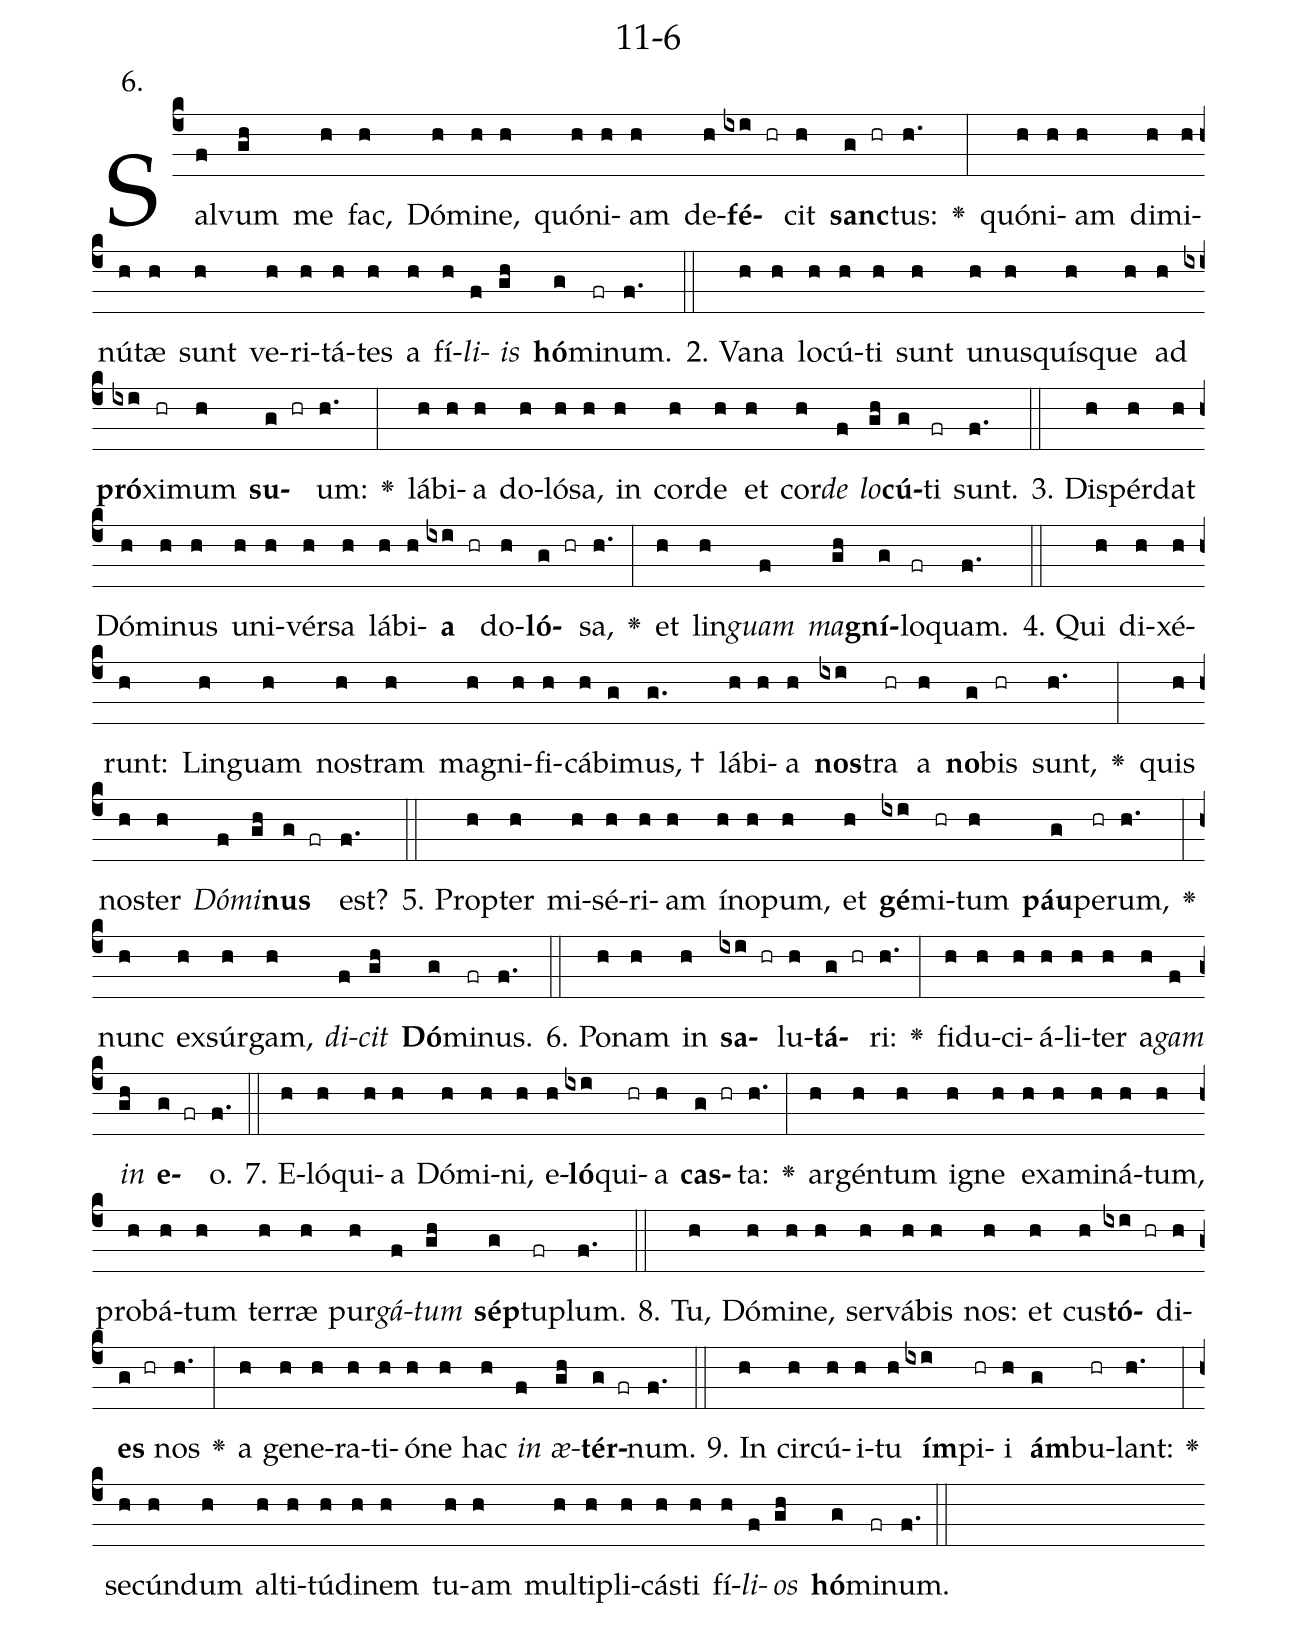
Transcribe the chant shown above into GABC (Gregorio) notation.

name: 11-6;
annotation: 6.;
%%
(c4)Sal(f)vum(gh) me(h) fac,(h) Dó(h)mi(h)ne,(h) quón(h)i(h)am(h) de(h)<b>fé</b>(ixi hr)cit(h) <b>sanc</b>(g hr)tus:(h.) <v>\greheightstar</v>(:) quón(h)i(h)am(h) di(h)mi(h)nú(h)tæ(h) sunt(h) ve(h)ri(h)tá(h)tes(h) a(h) fí(h)<i>li</i>(f)<i>is</i>(gh) <b>hó</b>(g)mi(fr)num.(f.) (::)
2. Va(h)na(h) lo(h)cú(h)ti(h) sunt(h) u(h)nus(h)quís(h)que(h) ad(h) <b>pró</b>(ixi)xi(hr)mum(h) <b>su</b>(g hr)um:(h.) <v>\greheightstar</v>(:) lá(h)bi(h)a(h) do(h)ló(h)sa,(h) in(h) cor(h)de(h) et(h) cor(h)<i>de</i>(f) <i>lo</i>(gh)<b>cú</b>(g)ti(fr) sunt.(f.) (::)
3. Dis(h)pér(h)dat(h) Dó(h)mi(h)nus(h) u(h)ni(h)vér(h)sa(h) lá(h)bi(h)<b>a</b>(ixi hr) do(h)<b>ló</b>(g hr)sa,(h.) <v>\greheightstar</v>(:) et(h) lin(h)<i>guam</i>(f) <i>ma</i>(gh)<b>gní</b>(g)lo(fr)quam.(f.) (::)
4. Qui(h) di(h)xé(h)runt:(h) Lin(h)guam(h) nos(h)tram(h) ma(h)gni(h)fi(h)cá(h)bi(g)mus, †(g.) lá(h)bi(h)a(h) <b>nos</b>(ixi)tra(hr) a(h) <b>no</b>(g)bis(hr) sunt,(h.) <v>\greheightstar</v>(:) quis(h) nos(h)ter(h) <i>Dó</i>(f)<i>mi</i>(gh)<b>nus</b>(g fr) est?(f.) (::)
5. Prop(h)ter(h) mi(h)sé(h)ri(h)am(h) ín(h)o(h)pum,(h) et(h) <b>gé</b>(ixi)mi(hr)tum(h) <b>páu</b>(g)pe(hr)rum,(h.) <v>\greheightstar</v>(:) nunc(h) ex(h)súr(h)gam,(h) <i>di</i>(f)<i>cit</i>(gh) <b>Dó</b>(g)mi(fr)nus.(f.) (::)
6. Po(h)nam(h) in(h) <b>sa</b>(ixi hr)lu(h)<b>tá</b>(g hr)ri:(h.) <v>\greheightstar</v>(:) fi(h)du(h)ci(h)á(h)li(h)ter(h) a(h)<i>gam</i>(f) <i>in</i>(gh) <b>e</b>(g fr)o.(f.) (::)
7. E(h)ló(h)qui(h)a(h) Dó(h)mi(h)ni,(h) e(h)<b>ló</b>(ixi)qui(hr)a(h) <b>cas</b>(g hr)ta:(h.) <v>\greheightstar</v>(:) ar(h)gén(h)tum(h) i(h)gne(h) ex(h)a(h)mi(h)ná(h)tum,(h) pro(h)bá(h)tum(h) ter(h)ræ(h) pur(h)<i>gá</i>(f)<i>tum</i>(gh) <b>sép</b>(g)tu(fr)plum.(f.) (::)
8. Tu,(h) Dó(h)mi(h)ne,(h) ser(h)vá(h)bis(h) nos:(h) et(h) cus(h)<b>tó</b>(ixi hr)di(h)<b>es</b>(g hr) nos(h.) <v>\greheightstar</v>(:) a(h) ge(h)ne(h)ra(h)ti(h)ó(h)ne(h) hac(h) <i>in</i>(f) <i>æ</i>(gh)<b>tér</b>(g fr)num.(f.) (::)
9. In(h) cir(h)cú(h)i(h)tu(h) <b>ím</b>(ixi)pi(hr)i(h) <b>ám</b>(g)bu(hr)lant:(h.) <v>\greheightstar</v>(:) se(h)cún(h)dum(h) al(h)ti(h)tú(h)di(h)nem(h) tu(h)am(h) mul(h)ti(h)pli(h)cás(h)ti(h) fí(h)<i>li</i>(f)<i>os</i>(gh) <b>hó</b>(g)mi(fr)num.(f.) (::)
